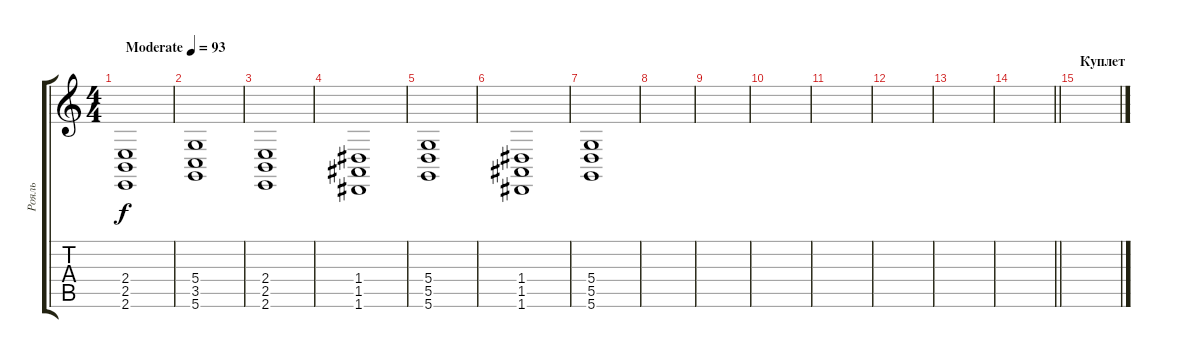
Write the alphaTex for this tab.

\track ("Рояль" "Рояль") {instrument acousticgrandpiano}
\staff {score tabs}
\tuning (E4 B3 G3 D3 A2 D2) {hide}
\ts (4 4)
\tempo (93 "Moderate")
\clef g2
\ks c
(2.4 2.5 2.6).1{dy f instrument acousticgrandpiano} |
(5.4 3.5 5.6).1 |
(2.4 2.5 2.6).1 |
(1.4 1.5 1.6).1 |
(5.4 5.5 5.6).1 |
(1.4 1.5 1.6).1 |
(5.4 5.5 5.6).1 |
|
|
|
|
|
|
\barLineRight lightlight
|
\section ("" "Куплет")
